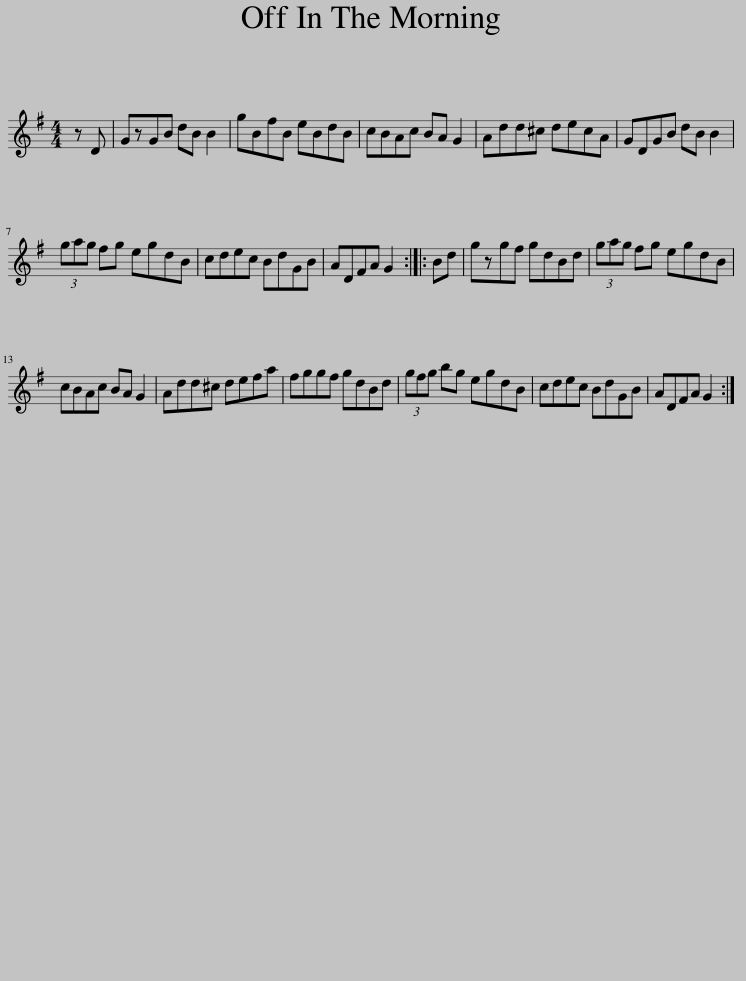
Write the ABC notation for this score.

X:1
L:1/8
M:4/4
I:linebreak $
K:G
V:1 treble
V:1
 z D | GzGB dB B2 | gBfB eBdB | cBAc BA G2 | Add^c decA | %5
 GDGB dB B2 |$ (3gag fg egdB | cdec BdGB | ADFA G2 :: Bd | %10
 gzgf gdBd | (3gag fg egdB |$ cBAc BA G2 | Add^c defa | fggf gdBd | %15
 (3gfg bg egdB | cdec BdGB | ADFA G2 :| %18
